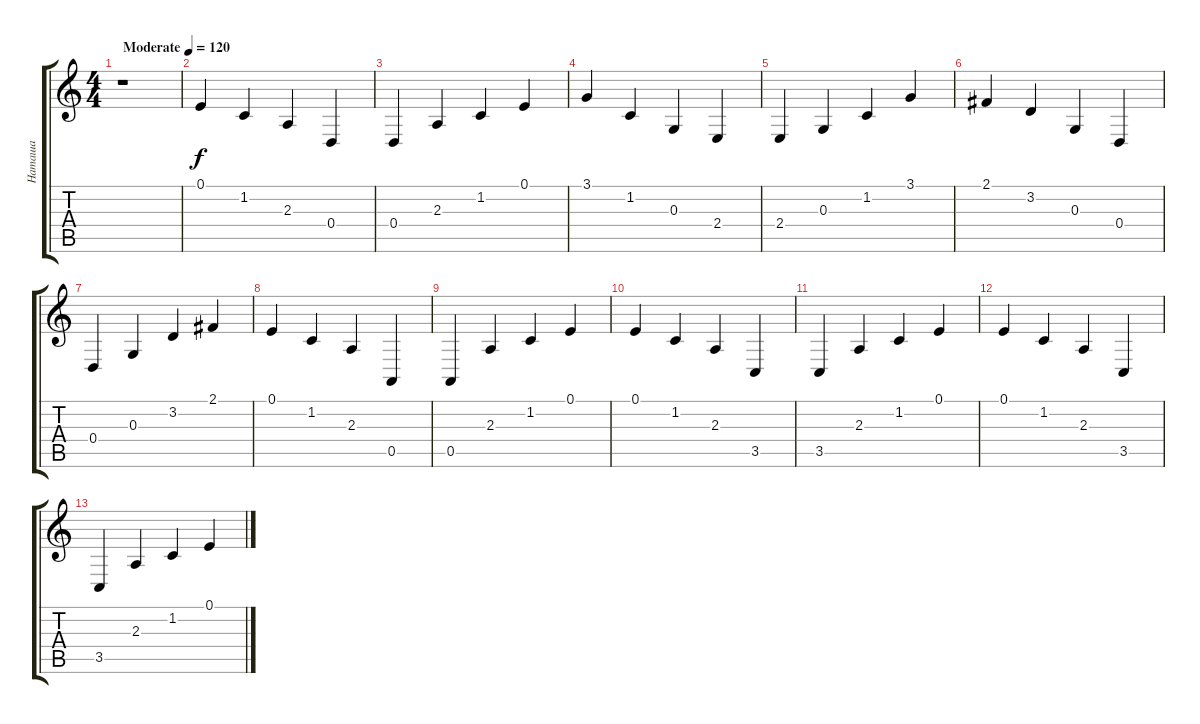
\track ("Наташа" "Наташа") {instrument lead2sawtooth}
\staff {score tabs}
\tuning (E4 B3 G3 D3 A2 E2) {hide}
\ts (4 4)
\tempo (120 "Moderate")
\clef g2
\ks c
r.1{dy f instrument lead2sawtooth} |
0.1.4 1.2.4 2.3.4 0.4.4 |
0.4.4 2.3.4 1.2.4 0.1.4 |
3.1.4 1.2.4 0.3.4 2.4.4 |
2.4.4 0.3.4 1.2.4 3.1.4 |
2.1.4 3.2.4 0.3.4 0.4.4 |
0.4.4 0.3.4 3.2.4 2.1.4 |
0.1.4 1.2.4 2.3.4 0.5.4 |
0.5.4 2.3.4 1.2.4 0.1.4 |
0.1.4 1.2.4 2.3.4 3.5.4 |
3.5.4 2.3.4 1.2.4 0.1.4 |
0.1.4 1.2.4 2.3.4 3.5.4 |
3.5.4 2.3.4 1.2.4 0.1.4
